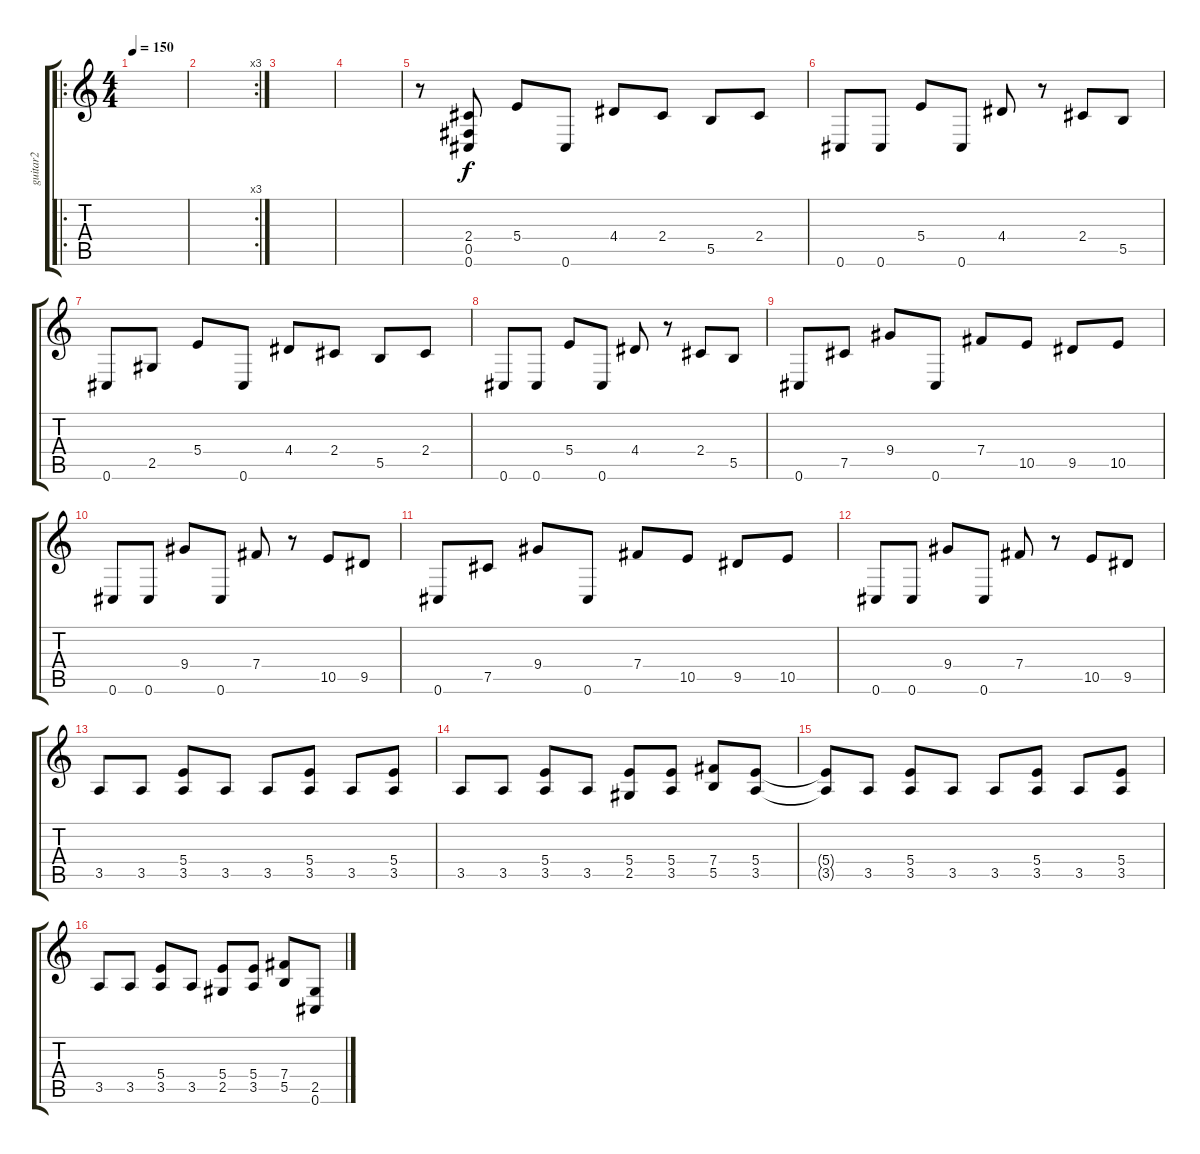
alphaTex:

\track ("guitar2" "guitar2") {instrument overdrivenguitar}
\staff {score tabs}
\tuning (Db4 Ab3 E3 B2 Gb2 Db2) {hide}
\ro
\ts (4 4)
\tempo 150
\clef g2
\ks c
|
\rc 3
|
|
|
r.8 (2.4 0.5 0.6).8 5.4.8 0.6.8 4.4.8 2.4.8 5.5.8 2.4.8 |
0.6.8 0.6.8 5.4.8 0.6.8 4.4.8 r.8 2.4.8 5.5.8 |
0.6.8 2.5.8 5.4.8 0.6.8 4.4.8 2.4.8 5.5.8 2.4.8 |
0.6.8 0.6.8 5.4.8 0.6.8 4.4.8 r.8 2.4.8 5.5.8 |
0.6.8 7.5.8 9.4.8 0.6.8 7.4.8 10.5.8 9.5.8 10.5.8 |
0.6.8 0.6.8 9.4.8 0.6.8 7.4.8 r.8 10.5.8 9.5.8 |
0.6.8 7.5.8 9.4.8 0.6.8 7.4.8 10.5.8 9.5.8 10.5.8 |
0.6.8 0.6.8 9.4.8 0.6.8 7.4.8 r.8 10.5.8 9.5.8 |
3.5.8 3.5.8 (5.4 3.5).8 3.5.8 3.5.8 (5.4 3.5).8 3.5.8 (5.4 3.5).8 |
3.5.8 3.5.8 (5.4 3.5).8 3.5.8 (5.4 2.5).8 (5.4 3.5).8 (7.4 5.5).8 (5.4 3.5).8 |
(5.4{t} 3.5{t}).8 3.5.8 (5.4 3.5).8 3.5.8 3.5.8 (5.4 3.5).8 3.5.8 (5.4 3.5).8 |
3.5.8 3.5.8 (5.4 3.5).8 3.5.8 (5.4 2.5).8 (5.4 3.5).8 (7.4 5.5).8 (2.5 0.6).8
